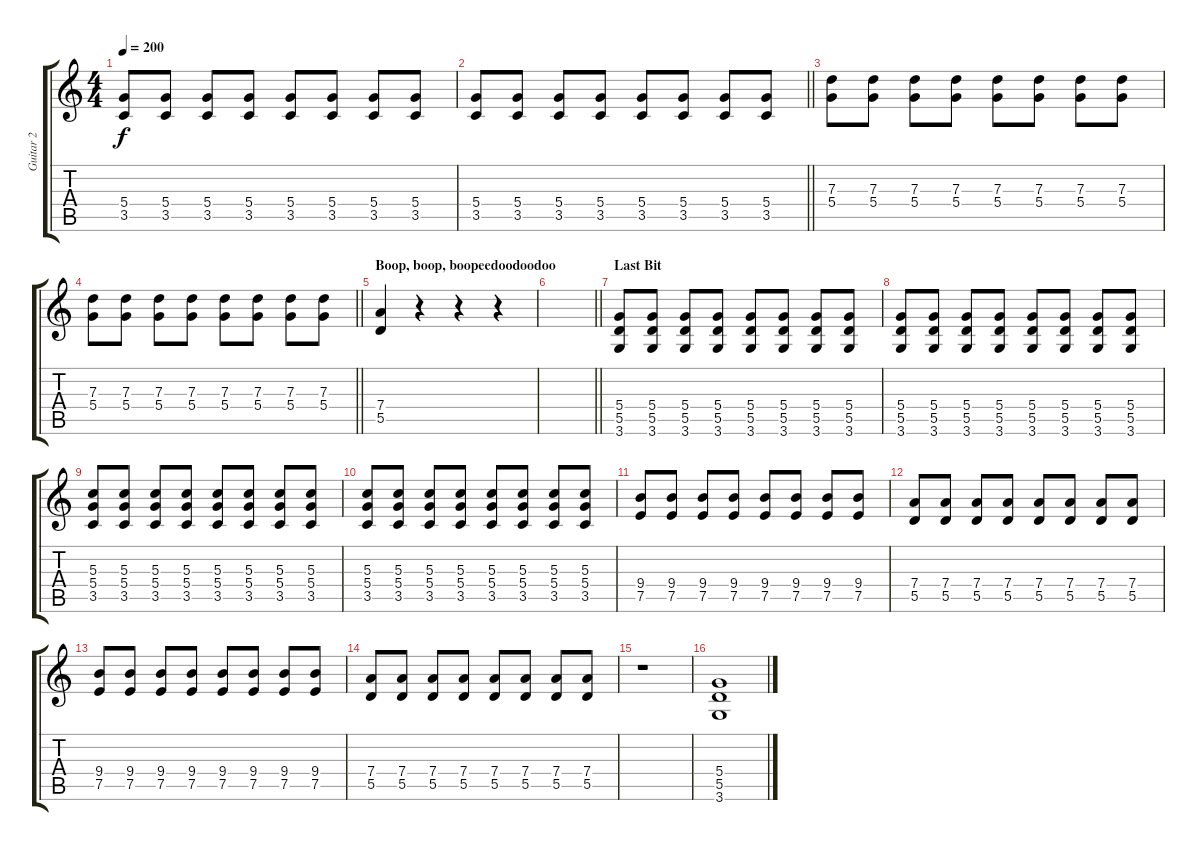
\track ("Guitar 2" "Guitar 2") {instrument distortionguitar}
\staff {score tabs}
\tuning (E4 B3 G3 D3 A2 E2) {hide}
\ts (4 4)
\tempo 200
\clef g2
\ks c
(5.4 3.5).8{dy f} (5.4 3.5).8 (5.4 3.5).8 (5.4 3.5).8 (5.4 3.5).8 (5.4 3.5).8 (5.4 3.5).8 (5.4 3.5).8 |
\barLineRight lightlight
(5.4 3.5).8 (5.4 3.5).8 (5.4 3.5).8 (5.4 3.5).8 (5.4 3.5).8 (5.4 3.5).8 (5.4 3.5).8 (5.4 3.5).8 |
(7.3 5.4).8 (7.3 5.4).8 (7.3 5.4).8 (7.3 5.4).8 (7.3 5.4).8 (7.3 5.4).8 (7.3 5.4).8 (7.3 5.4).8 |
\barLineRight lightlight
(7.3 5.4).8 (7.3 5.4).8 (7.3 5.4).8 (7.3 5.4).8 (7.3 5.4).8 (7.3 5.4).8 (7.3 5.4).8 (7.3 5.4).8 |
\section ("" "Boop, boop, boopeedoodoodoo")
(7.4 5.5).4 r.4 r.4 r.4 |
\barLineRight lightlight
|
\section ("" "Last Bit")
(5.4 5.5 3.6).8 (5.4 5.5 3.6).8 (5.4 5.5 3.6).8 (5.4 5.5 3.6).8 (5.4 5.5 3.6).8 (5.4 5.5 3.6).8 (5.4 5.5 3.6).8 (5.4 5.5 3.6).8 |
(5.4 5.5 3.6).8 (5.4 5.5 3.6).8 (5.4 5.5 3.6).8 (5.4 5.5 3.6).8 (5.4 5.5 3.6).8 (5.4 5.5 3.6).8 (5.4 5.5 3.6).8 (5.4 5.5 3.6).8 |
(5.3 5.4 3.5).8 (5.3 5.4 3.5).8 (5.3 5.4 3.5).8 (5.3 5.4 3.5).8 (5.3 5.4 3.5).8 (5.3 5.4 3.5).8 (5.3 5.4 3.5).8 (5.3 5.4 3.5).8 |
(5.3 5.4 3.5).8 (5.3 5.4 3.5).8 (5.3 5.4 3.5).8 (5.3 5.4 3.5).8 (5.3 5.4 3.5).8 (5.3 5.4 3.5).8 (5.3 5.4 3.5).8 (5.3 5.4 3.5).8 |
(9.4 7.5).8 (9.4 7.5).8 (9.4 7.5).8 (9.4 7.5).8 (9.4 7.5).8 (9.4 7.5).8 (9.4 7.5).8 (9.4 7.5).8 |
(7.4 5.5).8 (7.4 5.5).8 (7.4 5.5).8 (7.4 5.5).8 (7.4 5.5).8 (7.4 5.5).8 (7.4 5.5).8 (7.4 5.5).8 |
(9.4 7.5).8 (9.4 7.5).8 (9.4 7.5).8 (9.4 7.5).8 (9.4 7.5).8 (9.4 7.5).8 (9.4 7.5).8 (9.4 7.5).8 |
(7.4 5.5).8 (7.4 5.5).8 (7.4 5.5).8 (7.4 5.5).8 (7.4 5.5).8 (7.4 5.5).8 (7.4 5.5).8 (7.4 5.5).8 |
r.1 |
(5.4 5.5 3.6).1
